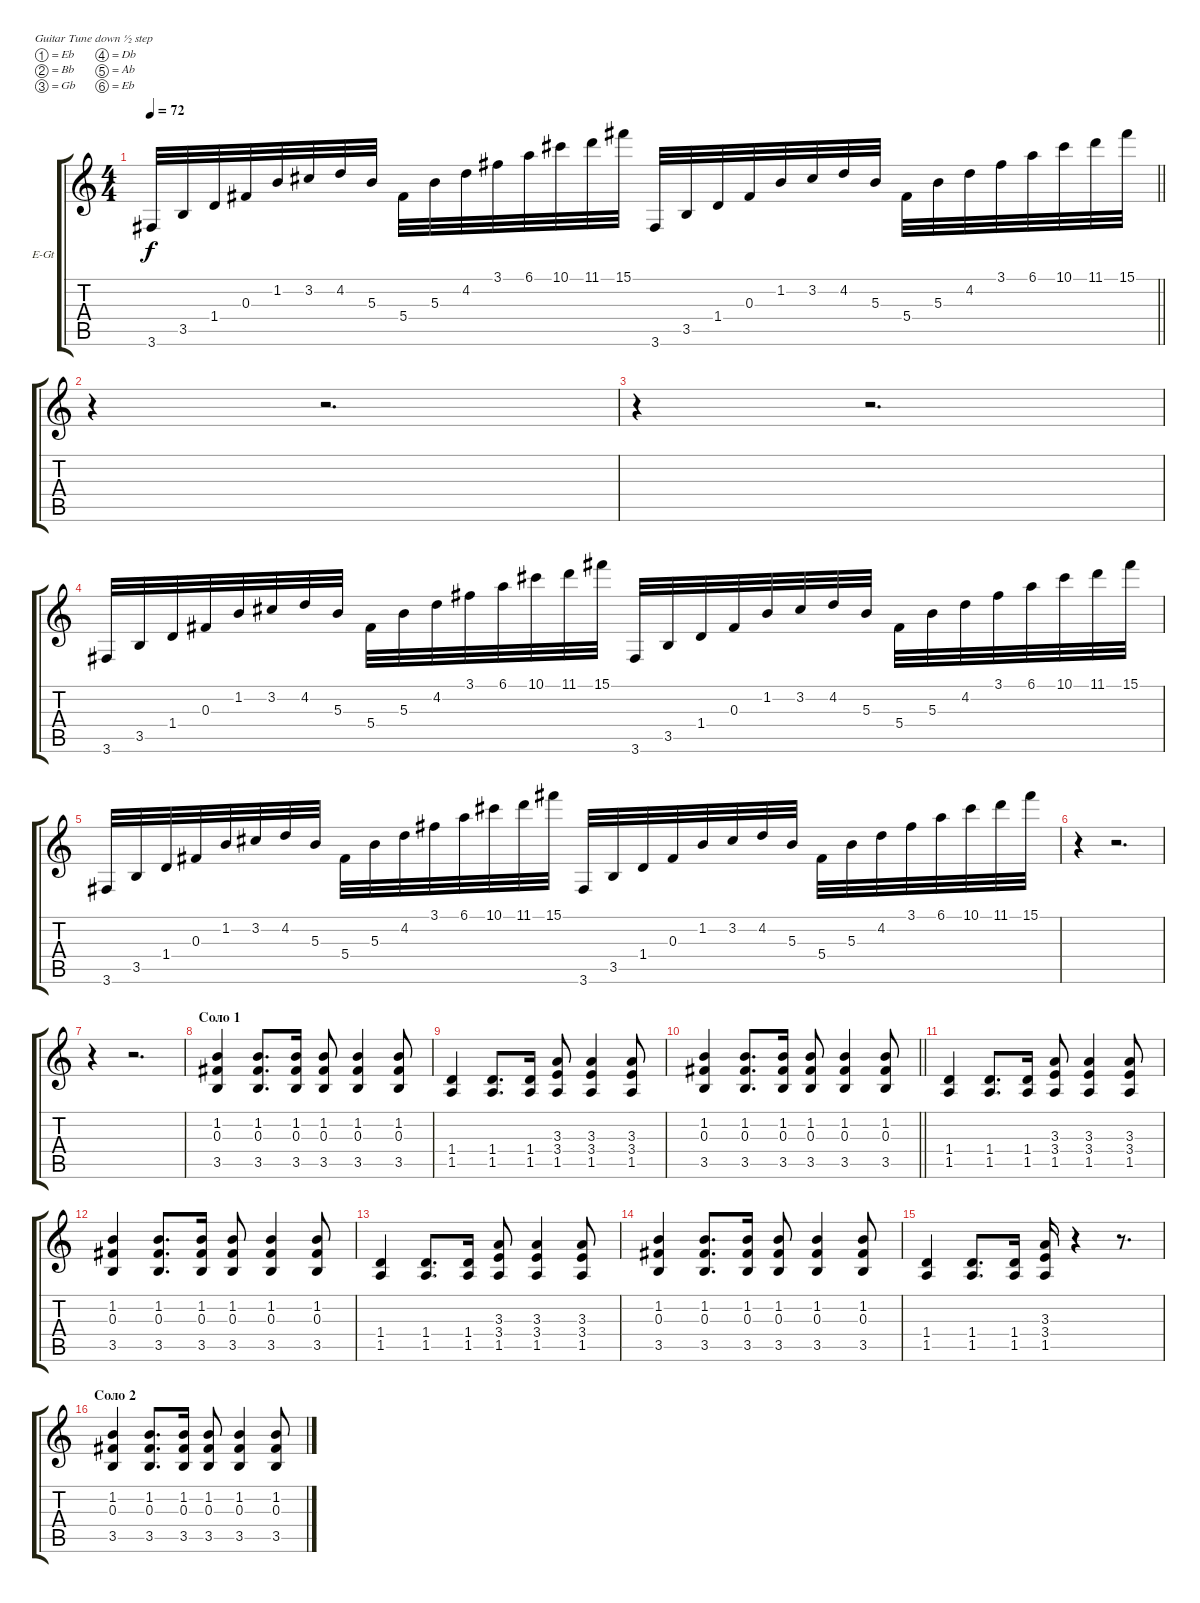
\bracketExtendMode groupsimilarinstruments
\firstSystemTrackNameOrientation horizontal
\otherSystemsTrackNameOrientation horizontal
\track ("Гитара 2" "E-Gt") {instrument distortionguitar}
\staff {score tabs}
\tuning (Eb4 Bb3 Gb3 Db3 Ab2 Eb2)
\ts (4 4)
\tempo 72
\clef g2
\barLineRight lightlight
\ks c
3.6.32{dy f} 3.5.32 1.4.32 0.3.32 1.2.32 3.2.32 4.2.32 5.3.32 5.4.32 5.3.32 4.2.32 3.1.32 6.1.32 10.1.32 11.1.32 15.1.32 3.6.32 3.5.32 1.4.32 0.3.32 1.2.32 3.2.32 4.2.32 5.3.32 5.4.32 5.3.32 4.2.32 3.1.32 6.1.32 10.1.32 11.1.32 15.1.32 |
r.4 r.2{d} |
r.4 r.2{d} |
3.6.32 3.5.32 1.4.32 0.3.32 1.2.32 3.2.32 4.2.32 5.3.32 5.4.32 5.3.32 4.2.32 3.1.32 6.1.32 10.1.32 11.1.32 15.1.32 3.6.32 3.5.32 1.4.32 0.3.32 1.2.32 3.2.32 4.2.32 5.3.32 5.4.32 5.3.32 4.2.32 3.1.32 6.1.32 10.1.32 11.1.32 15.1.32 |
3.6.32 3.5.32 1.4.32 0.3.32 1.2.32 3.2.32 4.2.32 5.3.32 5.4.32 5.3.32 4.2.32 3.1.32 6.1.32 10.1.32 11.1.32 15.1.32 3.6.32 3.5.32 1.4.32 0.3.32 1.2.32 3.2.32 4.2.32 5.3.32 5.4.32 5.3.32 4.2.32 3.1.32 6.1.32 10.1.32 11.1.32 15.1.32 |
r.4 r.2{d} |
r.4 r.2{d} |
\section ("" "Соло 1")
(1.2 0.3 3.5).4 (1.2 0.3 3.5).8{d} (1.2 0.3 3.5).16 (1.2 0.3 3.5).8 (1.2 0.3 3.5).4 (1.2 0.3 3.5).8 |
(1.4 1.5).4 (1.4 1.5).8{d} (1.4 1.5).16 (3.3 3.4 1.5).8 (3.3 3.4 1.5).4 (3.3 3.4 1.5).8 |
\barLineRight lightlight
(1.2 0.3 3.5).4 (1.2 0.3 3.5).8{d} (1.2 0.3 3.5).16 (1.2 0.3 3.5).8 (1.2 0.3 3.5).4 (1.2 0.3 3.5).8 |
(1.4 1.5).4 (1.4 1.5).8{d} (1.4 1.5).16 (3.3 3.4 1.5).8 (3.3 3.4 1.5).4 (3.3 3.4 1.5).8 |
(1.2 0.3 3.5).4 (1.2 0.3 3.5).8{d} (1.2 0.3 3.5).16 (1.2 0.3 3.5).8 (1.2 0.3 3.5).4 (1.2 0.3 3.5).8 |
(1.4 1.5).4 (1.4 1.5).8{d} (1.4 1.5).16 (3.3 3.4 1.5).8 (3.3 3.4 1.5).4 (3.3 3.4 1.5).8 |
(1.2 0.3 3.5).4 (1.2 0.3 3.5).8{d} (1.2 0.3 3.5).16 (1.2 0.3 3.5).8 (1.2 0.3 3.5).4 (1.2 0.3 3.5).8 |
(1.4 1.5).4 (1.4 1.5).8{d} (1.4 1.5).16 (3.3 3.4 1.5).16 r.4 r.8{d} |
\section ("" "Соло 2")
(1.2 0.3 3.5).4 (1.2 0.3 3.5).8{d} (1.2 0.3 3.5).16 (1.2 0.3 3.5).8 (1.2 0.3 3.5).4 (1.2 0.3 3.5).8
